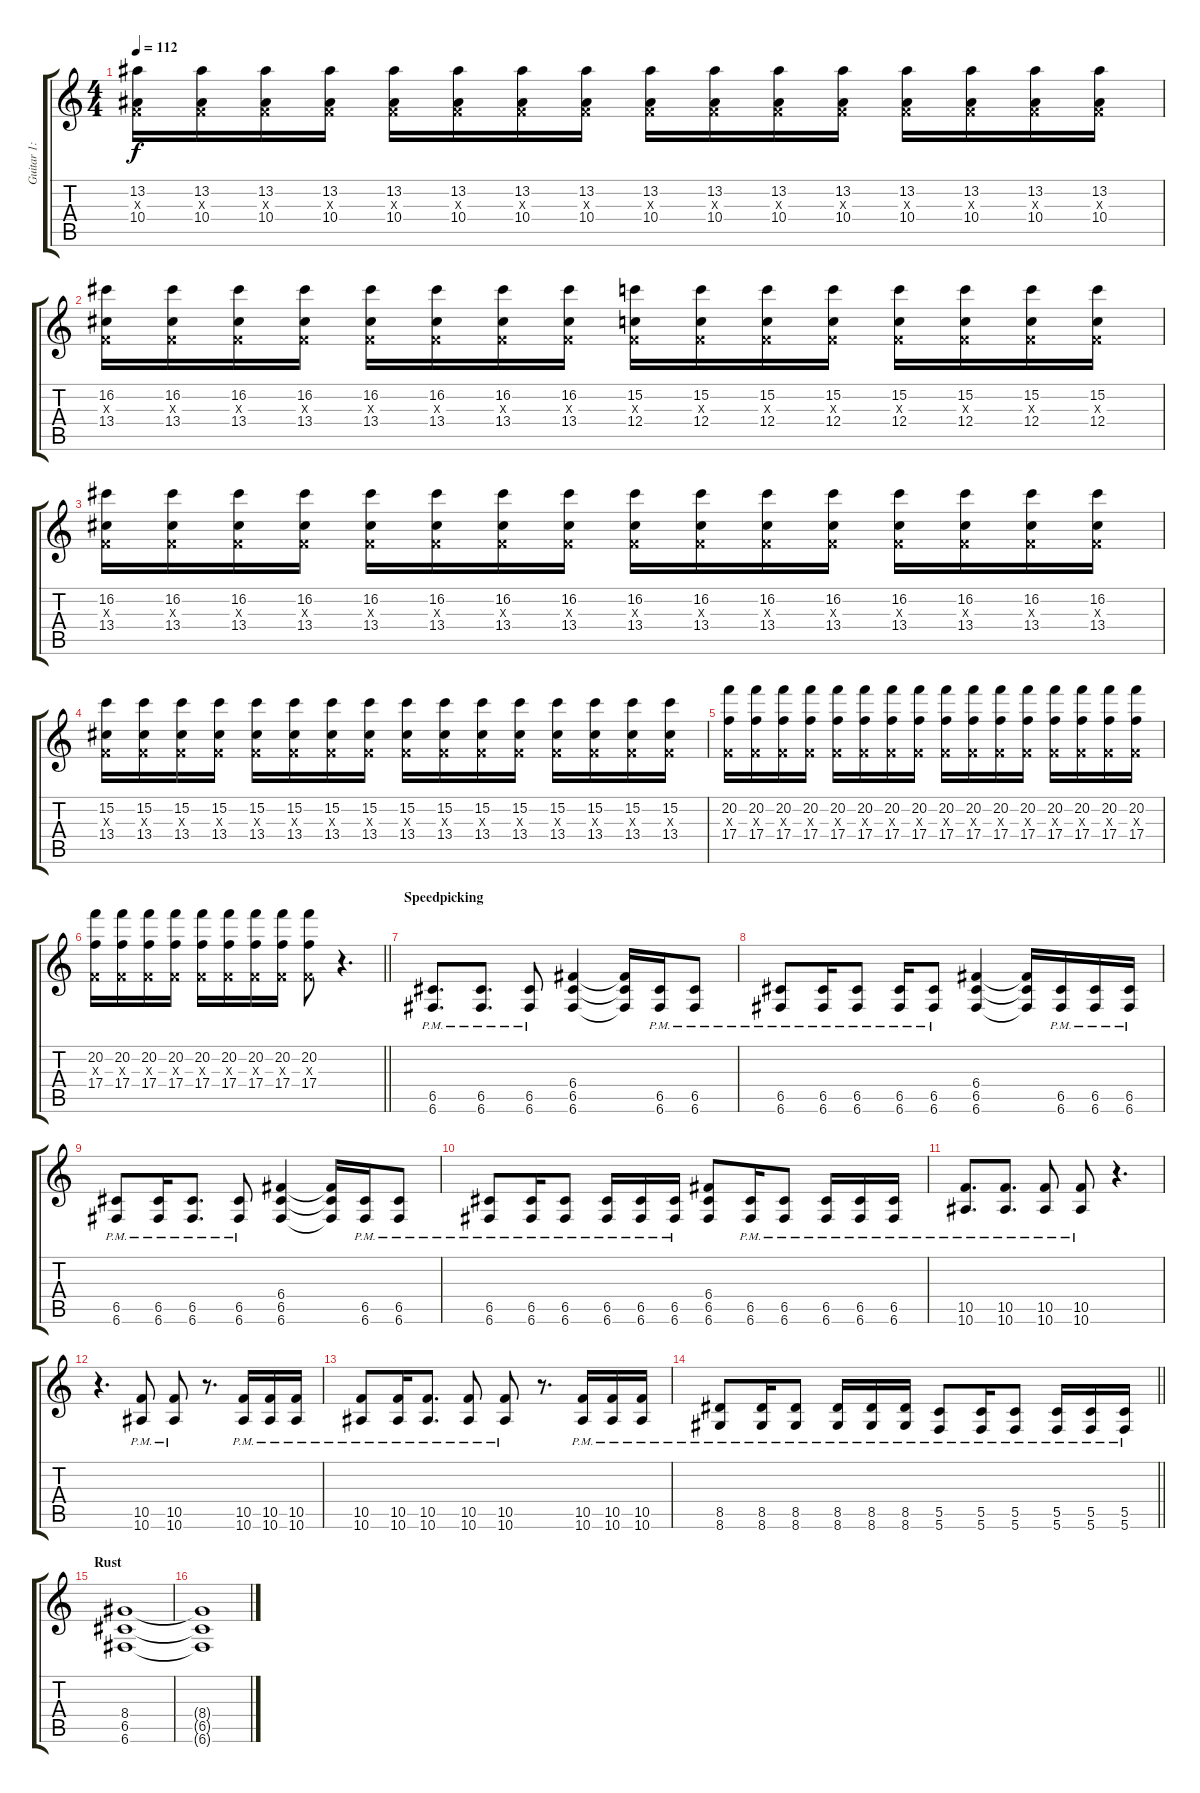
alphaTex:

\track ("Guitar 1: Johan" "Guitar 1: ") {instrument overdrivenguitar}
\staff {score tabs}
\tuning (D4 A3 F3 C3 G2 C2) {hide}
\ts (4 4)
\tempo 112
\clef g2
\ks c
(13.2 0.3{x} 10.4).16{dy f} (13.2 0.3{x} 10.4).16 (13.2 0.3{x} 10.4).16 (13.2 0.3{x} 10.4).16 (13.2 0.3{x} 10.4).16 (13.2 0.3{x} 10.4).16 (13.2 0.3{x} 10.4).16 (13.2 0.3{x} 10.4).16 (13.2 0.3{x} 10.4).16 (13.2 0.3{x} 10.4).16 (13.2 0.3{x} 10.4).16 (13.2 0.3{x} 10.4).16 (13.2 0.3{x} 10.4).16 (13.2 0.3{x} 10.4).16 (13.2 0.3{x} 10.4).16 (13.2 0.3{x} 10.4).16 |
(16.2 0.3{x} 13.4).16 (16.2 0.3{x} 13.4).16 (16.2 0.3{x} 13.4).16 (16.2 0.3{x} 13.4).16 (16.2 0.3{x} 13.4).16 (16.2 0.3{x} 13.4).16 (16.2 0.3{x} 13.4).16 (16.2 0.3{x} 13.4).16 (15.2 0.3{x} 12.4).16 (15.2 0.3{x} 12.4).16 (15.2 0.3{x} 12.4).16 (15.2 0.3{x} 12.4).16 (15.2 0.3{x} 12.4).16 (15.2 0.3{x} 12.4).16 (15.2 0.3{x} 12.4).16 (15.2 0.3{x} 12.4).16 |
(16.2 0.3{x} 13.4).16 (16.2 0.3{x} 13.4).16 (16.2 0.3{x} 13.4).16 (16.2 0.3{x} 13.4).16 (16.2 0.3{x} 13.4).16 (16.2 0.3{x} 13.4).16 (16.2 0.3{x} 13.4).16 (16.2 0.3{x} 13.4).16 (16.2 0.3{x} 13.4).16 (16.2 0.3{x} 13.4).16 (16.2 0.3{x} 13.4).16 (16.2 0.3{x} 13.4).16 (16.2 0.3{x} 13.4).16 (16.2 0.3{x} 13.4).16 (16.2 0.3{x} 13.4).16 (16.2 0.3{x} 13.4).16 |
(15.2 0.3{x} 13.4).16 (15.2 0.3{x} 13.4).16 (15.2 0.3{x} 13.4).16 (15.2 0.3{x} 13.4).16 (15.2 0.3{x} 13.4).16 (15.2 0.3{x} 13.4).16 (15.2 0.3{x} 13.4).16 (15.2 0.3{x} 13.4).16 (15.2 0.3{x} 13.4).16 (15.2 0.3{x} 13.4).16 (15.2 0.3{x} 13.4).16 (15.2 0.3{x} 13.4).16 (15.2 0.3{x} 13.4).16 (15.2 0.3{x} 13.4).16 (15.2 0.3{x} 13.4).16 (15.2 0.3{x} 13.4).16 |
(20.2 0.3{x} 17.4).16 (20.2 0.3{x} 17.4).16 (20.2 0.3{x} 17.4).16 (20.2 0.3{x} 17.4).16 (20.2 0.3{x} 17.4).16 (20.2 0.3{x} 17.4).16 (20.2 0.3{x} 17.4).16 (20.2 0.3{x} 17.4).16 (20.2 0.3{x} 17.4).16 (20.2 0.3{x} 17.4).16 (20.2 0.3{x} 17.4).16 (20.2 0.3{x} 17.4).16 (20.2 0.3{x} 17.4).16 (20.2 0.3{x} 17.4).16 (20.2 0.3{x} 17.4).16 (20.2 0.3{x} 17.4).16 |
\barLineRight lightlight
(20.2 0.3{x} 17.4).16 (20.2 0.3{x} 17.4).16 (20.2 0.3{x} 17.4).16 (20.2 0.3{x} 17.4).16 (20.2 0.3{x} 17.4).16 (20.2 0.3{x} 17.4).16 (20.2 0.3{x} 17.4).16 (20.2 0.3{x} 17.4).16 (20.2 0.3{x} 17.4).8 r.4{d} |
\section ("" "Speedpicking")
(6.5{pm} 6.6).8{d volume 15} (6.5{pm} 6.6).8{d} (6.5{pm} 6.6).8 (6.4 6.5 6.6).4 (6.4{t} 6.5{t} 6.6{t}).16 (6.5{pm} 6.6).16 (6.5{pm} 6.6).8 |
(6.5{pm} 6.6).8 (6.5{pm} 6.6).16 (6.5{pm} 6.6).8 (6.5{pm} 6.6).16 (6.5{pm} 6.6).8 (6.4 6.5 6.6).4 (6.4{t} 6.5{t} 6.6{t}).16 (6.5{pm} 6.6).16 (6.5{pm} 6.6).16 (6.5{pm} 6.6).16 |
(6.5{pm} 6.6).8 (6.5{pm} 6.6).16 (6.5{pm} 6.6).8{d} (6.5{pm} 6.6).8 (6.4 6.5 6.6).4 (6.4{t} 6.5{t} 6.6{t}).16 (6.5{pm} 6.6).16 (6.5{pm} 6.6).8 |
(6.5{pm} 6.6).8 (6.5{pm} 6.6).16 (6.5{pm} 6.6).8 (6.5{pm} 6.6).16 (6.5{pm} 6.6).16 (6.5{pm} 6.6).16 (6.4 6.5 6.6).8 (6.5{pm} 6.6).16 (6.5{pm} 6.6).8 (6.5{pm} 6.6).16 (6.5{pm} 6.6).16 (6.5{pm} 6.6).16 |
(10.5{pm} 10.6).8{d} (10.5{pm} 10.6).8{d} (10.5{pm} 10.6).8 (10.5{pm} 10.6).8 r.4{d} |
r.4{d} (10.5{pm} 10.6).8 (10.5{pm} 10.6).8 r.8{d} (10.5{pm} 10.6).16 (10.5{pm} 10.6).16 (10.5{pm} 10.6).16 |
(10.5{pm} 10.6).8 (10.5{pm} 10.6).16 (10.5{pm} 10.6).8{d} (10.5{pm} 10.6).8 (10.5{pm} 10.6).8 r.8{d} (10.5{pm} 10.6).16 (10.5{pm} 10.6).16 (10.5{pm} 10.6).16 |
\barLineRight lightlight
(8.5{pm} 8.6).8 (8.5{pm} 8.6).16 (8.5{pm} 8.6).8 (8.5{pm} 8.6).16 (8.5{pm} 8.6).16 (8.5{pm} 8.6).16 (5.5{pm} 5.6).8 (5.5{pm} 5.6).16 (5.5{pm} 5.6).8 (5.5{pm} 5.6).16 (5.5{pm} 5.6).16 (5.5{pm} 5.6).16 |
\section ("" "Rust")
(8.4 6.5 6.6).1 |
(8.4{t} 6.5{t} 6.6{t}).1
